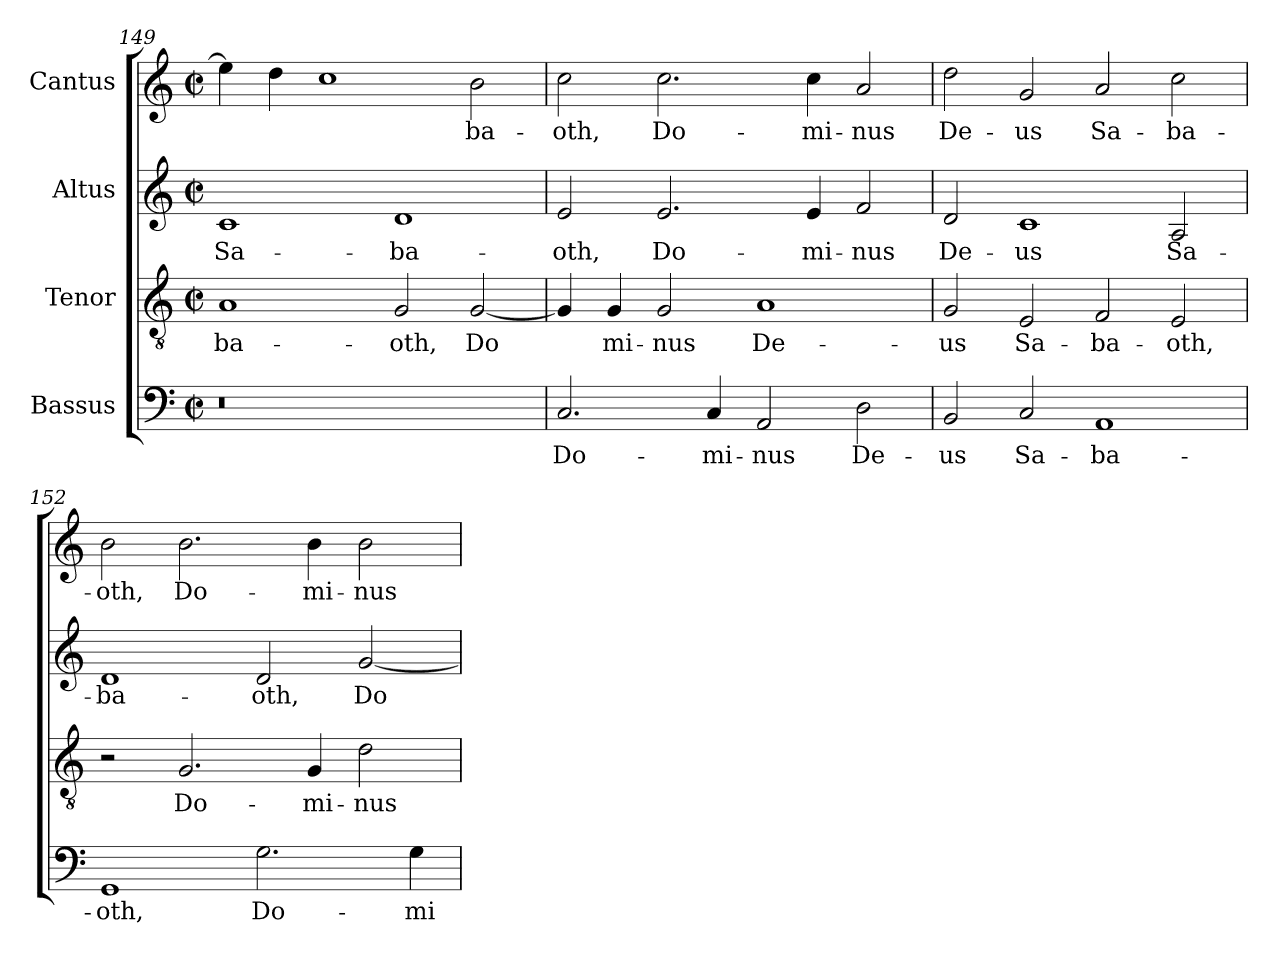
**kern	**text	**kern	**text	**kern	**text	**kern	**text
*part4	*part4	*part3	*part3	*part2	*part2	*part1	*part1
*staff4	*staff4	*staff3	*staff3	*staff2	*staff2	*staff1	*staff1
*I"Bassus	*	*I"Tenor	*	*I"Altus	*	*I"Cantus	*
*clefF4	*	*clefGv2	*	*clefG2	*	*clefG2	*
*k[]	*	*k[]	*	*k[]	*	*k[]	*
*C:	*	*C:	*	*C:	*	*C:	*
*M2/2	*	*M2/2	*	*M2/2	*	*M2/2	*
*met(c|)	*	*met(c|)	*	*met(c|)	*	*met(c|)	*
=149	=149	=149	=149	=149	=149	=149	=149
!	!	!	!LO:LY:b	!	!LO:LY:b:cj	!	!LO:LY:b:cj
0r	.	1A	-ba-	1c	Sa-	4ee\]	--
!	!	!	!	!	!	!	!LO:LY:b:cj
.	.	.	.	.	.	4dd\	--
!	!	!	!	!	!	!	!LO:LY:b:cj
.	.	.	.	.	.	1cc	--
!	!	!	!LO:LY:b	!	!LO:LY:b:cj	!	!
.	.	2G/	-oth,	1d	-ba-	.	.
!	!	!	!LO:LY:b	!	!	!	!LO:LY:b:cj
.	.	[<2G/	Do-	.	.	2b\	-ba-
=150	=150	=150	=150	=150	=150	=150	=150
!	!LO:LY:b:cj	!	!LO:LY:b	!	!LO:LY:b:cj	!	!LO:LY:b:cj
2.C/	Do-	4G/]	--	2e/	-oth,	2cc\	-oth,
!	!	!	!LO:LY:b	!	!	!	!
.	.	4G/	-mi-	.	.	.	.
!	!	!	!LO:LY:b	!	!LO:LY:b:cj	!	!LO:LY:b:cj
.	.	2G/	-nus	2.e/	Do-	2.cc\	Do-
!	!LO:LY:b:cj	!	!	!	!	!	!
4C/	-mi-	.	.	.	.	.	.
!	!LO:LY:b:cj	!	!LO:LY:b	!	!	!	!
2AA/	-nus	1A	De-	.	.	.	.
!	!	!	!	!	!LO:LY:b:cj	!	!LO:LY:b:cj
.	.	.	.	4e/	-mi-	4cc\	-mi-
!	!LO:LY:b:cj	!	!	!	!LO:LY:b:cj	!	!LO:LY:b:cj
2D\	De-	.	.	2f/	-nus	2a/	-nus
!!LO:PB:g=z
=151	=151	=151	=151	=151	=151	=151	=151
!	!LO:LY:b:cj	!	!LO:LY:b	!	!LO:LY:b:cj	!	!LO:LY:b:cj
2BB/	-us	2G/	-us	2d/	De-	2dd\	De-
!	!LO:LY:b:cj	!	!LO:LY:b	!	!LO:LY:b:cj	!	!LO:LY:b:cj
2C/	Sa-	2E/	Sa-	1c	-us	2g/	-us
!	!LO:LY:b:cj	!	!LO:LY:b	!	!	!	!LO:LY:b:cj
1AA	-ba-	2F/	-ba-	.	.	2a/	Sa-
!	!	!	!LO:LY:b	!	!LO:LY:b:cj	!	!LO:LY:b:cj
.	.	2E/	-oth,	2A/	Sa-	2cc\	-ba-
=152	=152	=152	=152	=152	=152	=152	=152
!	!LO:LY:b:cj	!	!	!	!LO:LY:b:cj	!	!LO:LY:b:cj
1GG	-oth,	2r	.	1d	-ba-	2b\	-oth,
!	!	!	!LO:LY:b	!	!	!	!LO:LY:b:cj
.	.	2.G/	Do-	.	.	2.b\	Do-
!	!LO:LY:b:cj	!	!	!	!LO:LY:b:cj	!	!
2.G\	Do-	.	.	2d/	-oth,	.	.
!	!	!	!LO:LY:b	!	!	!	!LO:LY:b:cj
.	.	4G/	-mi-	.	.	4b\	-mi-
!	!	!	!LO:LY:b	!	!LO:LY:b:cj	!	!LO:LY:b:cj
.	.	2d\	-nus	[<2g/	Do-	2b\	-nus
!	!LO:LY:b:cj	!	!	!	!	!	!
4G\	-mi-	.	.	.	.	.	.
=	=	=	=	=	=	=	=
*-	*-	*-	*-	*-	*-	*-	*-
